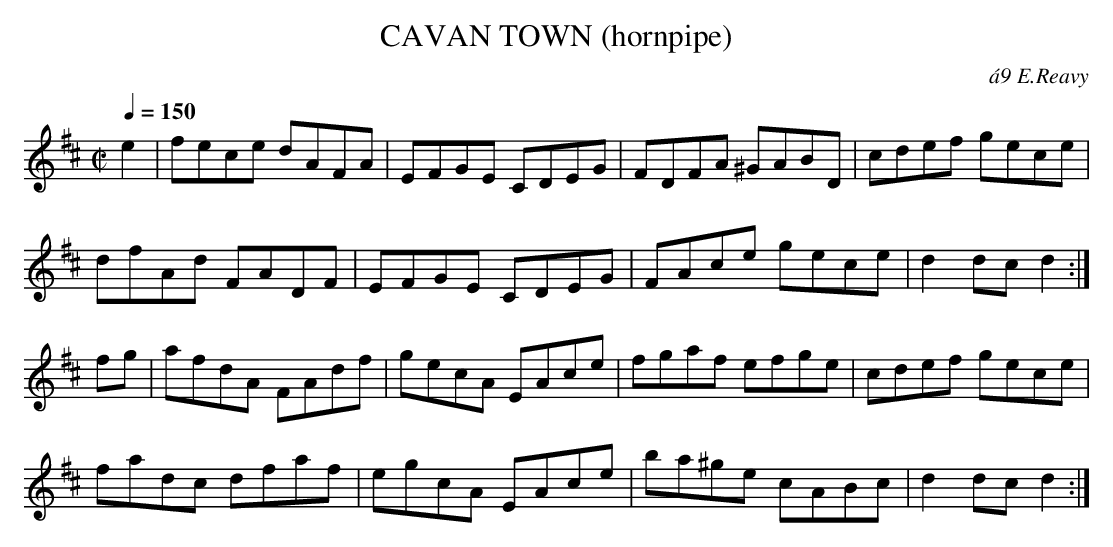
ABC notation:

X:1
T:CAVAN TOWN (hornpipe)
C:\'a9 E.Reavy
Q:1/4=150
M:C|
L:1/8
K:D
e2|fece dAFA|EFGE CDEG|FDFA ^GABD|cdef gece|
dfAd FADF|EFGE CDEG|FAce gece|d2dc d2:|
fg|afdA FAdf|gecA EAce|fgaf efge|cdef gece|
fadc dfaf|egcA EAce|ba^ge cABc|d2dc d2:|
